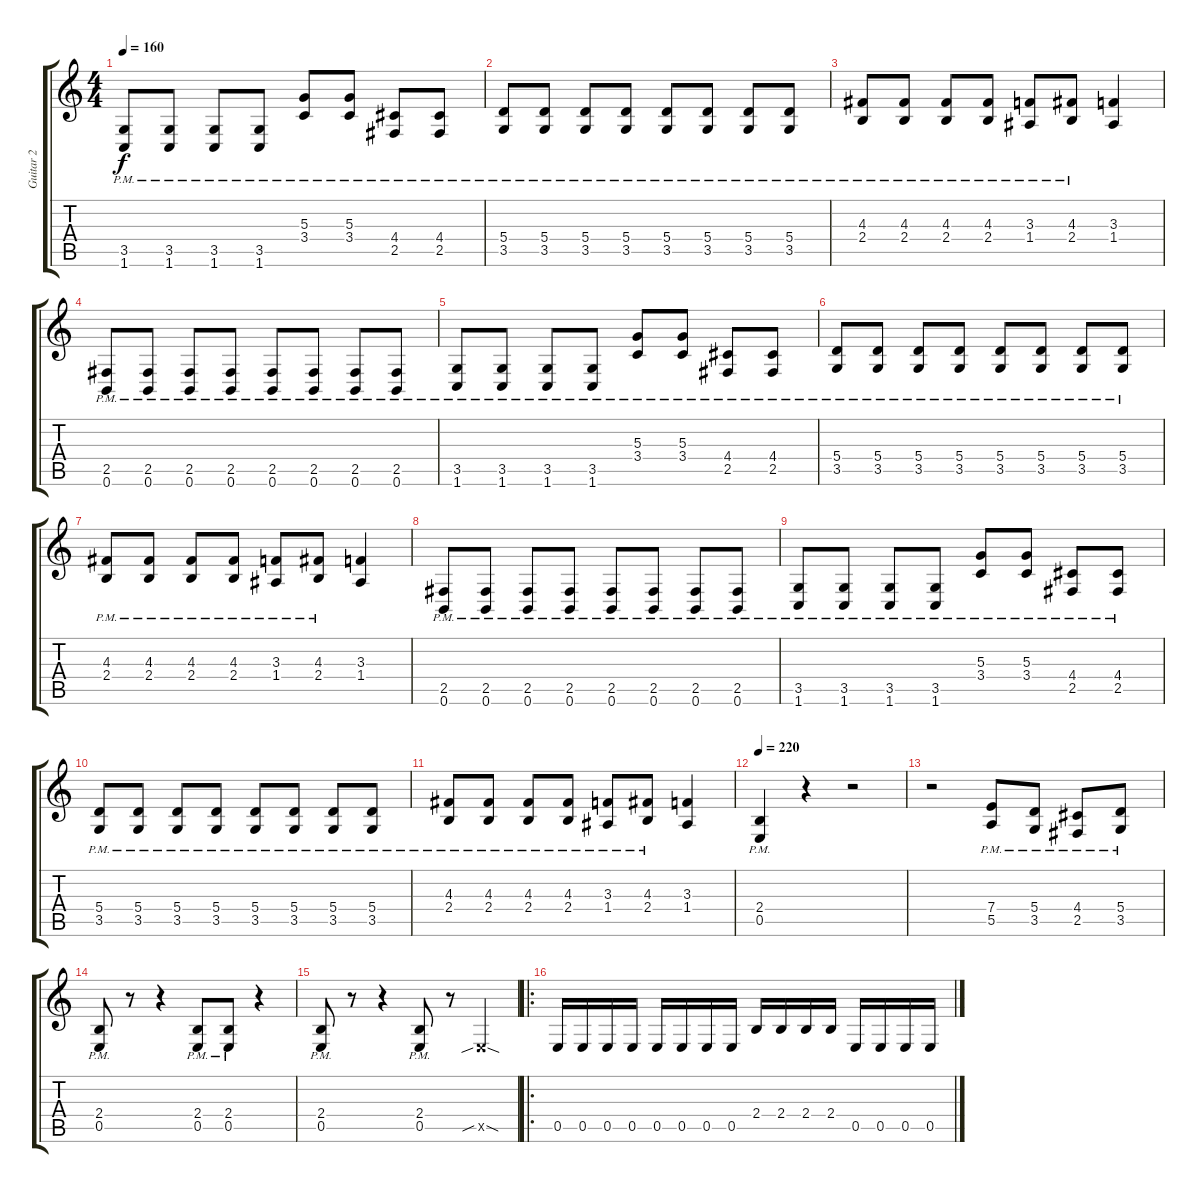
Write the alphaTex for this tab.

\track ("Guitar 2" "Guitar 2") {instrument distortionguitar}
\staff {score tabs}
\tuning (B3 Gb3 D3 A2 E2 B1) {hide}
\ts (4 4)
\tempo 160
\clef g2
\ks c
(3.5{pm} 1.6{pm}).8{dy f} (3.5{pm} 1.6{pm}).8 (3.5{pm} 1.6{pm}).8 (3.5{pm} 1.6{pm}).8 (5.3{pm} 3.4{pm}).8 (5.3{pm} 3.4{pm}).8 (4.4{pm} 2.5{pm}).8 (4.4{pm} 2.5{pm}).8 |
(5.4{pm} 3.5{pm}).8 (5.4{pm} 3.5{pm}).8 (5.4{pm} 3.5{pm}).8 (5.4{pm} 3.5{pm}).8 (5.4{pm} 3.5{pm}).8 (5.4{pm} 3.5{pm}).8 (5.4{pm} 3.5{pm}).8 (5.4{pm} 3.5{pm}).8 |
(4.3{pm} 2.4{pm}).8 (4.3{pm} 2.4{pm}).8 (4.3{pm} 2.4{pm}).8 (4.3{pm} 2.4{pm}).8 (3.3{pm} 1.4{pm}).8 (4.3{pm} 2.4{pm}).8 (3.3 1.4).4 |
(2.5{pm} 0.6{pm}).8 (2.5{pm} 0.6{pm}).8 (2.5{pm} 0.6{pm}).8 (2.5{pm} 0.6{pm}).8 (2.5{pm} 0.6{pm}).8 (2.5{pm} 0.6{pm}).8 (2.5{pm} 0.6{pm}).8 (2.5{pm} 0.6{pm}).8 |
(3.5{pm} 1.6{pm}).8 (3.5{pm} 1.6{pm}).8 (3.5{pm} 1.6{pm}).8 (3.5{pm} 1.6{pm}).8 (5.3{pm} 3.4{pm}).8 (5.3{pm} 3.4{pm}).8 (4.4{pm} 2.5{pm}).8 (4.4{pm} 2.5{pm}).8 |
(5.4{pm} 3.5{pm}).8 (5.4{pm} 3.5{pm}).8 (5.4{pm} 3.5{pm}).8 (5.4{pm} 3.5{pm}).8 (5.4{pm} 3.5{pm}).8 (5.4{pm} 3.5{pm}).8 (5.4{pm} 3.5{pm}).8 (5.4{pm} 3.5{pm}).8 |
(4.3{pm} 2.4{pm}).8 (4.3{pm} 2.4{pm}).8 (4.3{pm} 2.4{pm}).8 (4.3{pm} 2.4{pm}).8 (3.3{pm} 1.4{pm}).8 (4.3{pm} 2.4{pm}).8 (3.3 1.4).4 |
(2.5{pm} 0.6{pm}).8 (2.5{pm} 0.6{pm}).8 (2.5{pm} 0.6{pm}).8 (2.5{pm} 0.6{pm}).8 (2.5{pm} 0.6{pm}).8 (2.5{pm} 0.6{pm}).8 (2.5{pm} 0.6{pm}).8 (2.5{pm} 0.6{pm}).8 |
(3.5{pm} 1.6{pm}).8 (3.5{pm} 1.6{pm}).8 (3.5{pm} 1.6{pm}).8 (3.5{pm} 1.6{pm}).8 (5.3{pm} 3.4{pm}).8 (5.3{pm} 3.4{pm}).8 (4.4{pm} 2.5{pm}).8 (4.4{pm} 2.5{pm}).8 |
(5.4{pm} 3.5{pm}).8 (5.4{pm} 3.5{pm}).8 (5.4{pm} 3.5{pm}).8 (5.4{pm} 3.5{pm}).8 (5.4{pm} 3.5{pm}).8 (5.4{pm} 3.5{pm}).8 (5.4{pm} 3.5{pm}).8 (5.4{pm} 3.5{pm}).8 |
(4.3{pm} 2.4{pm}).8 (4.3{pm} 2.4{pm}).8 (4.3{pm} 2.4{pm}).8 (4.3{pm} 2.4{pm}).8 (3.3{pm} 1.4{pm}).8 (4.3{pm} 2.4{pm}).8 (3.3 1.4).4 |
\tempo 220
(2.4{pm} 0.5{pm}).4 r.4 r.2 |
r.2 (7.4{pm} 5.5{pm}).8 (5.4{pm} 3.5{pm}).8 (4.4{pm} 2.5{pm}).8 (5.4{pm} 3.5{pm}).8 |
(2.4{pm} 0.5{pm}).8 r.8 r.4 (2.4{pm} 0.5{pm}).8 (2.4{pm} 0.5{pm}).8 r.4 |
(2.4{pm} 0.5{pm}).8 r.8 r.4 (2.4{pm} 0.5{pm}).8 r.8 0.5{sib sod x}.4 |
\ro
0.5.16 0.5.16 0.5.16 0.5.16 0.5.16 0.5.16 0.5.16 0.5.16 2.4.16 2.4.16 2.4.16 2.4.16 0.5.16 0.5.16 0.5.16 0.5.16
